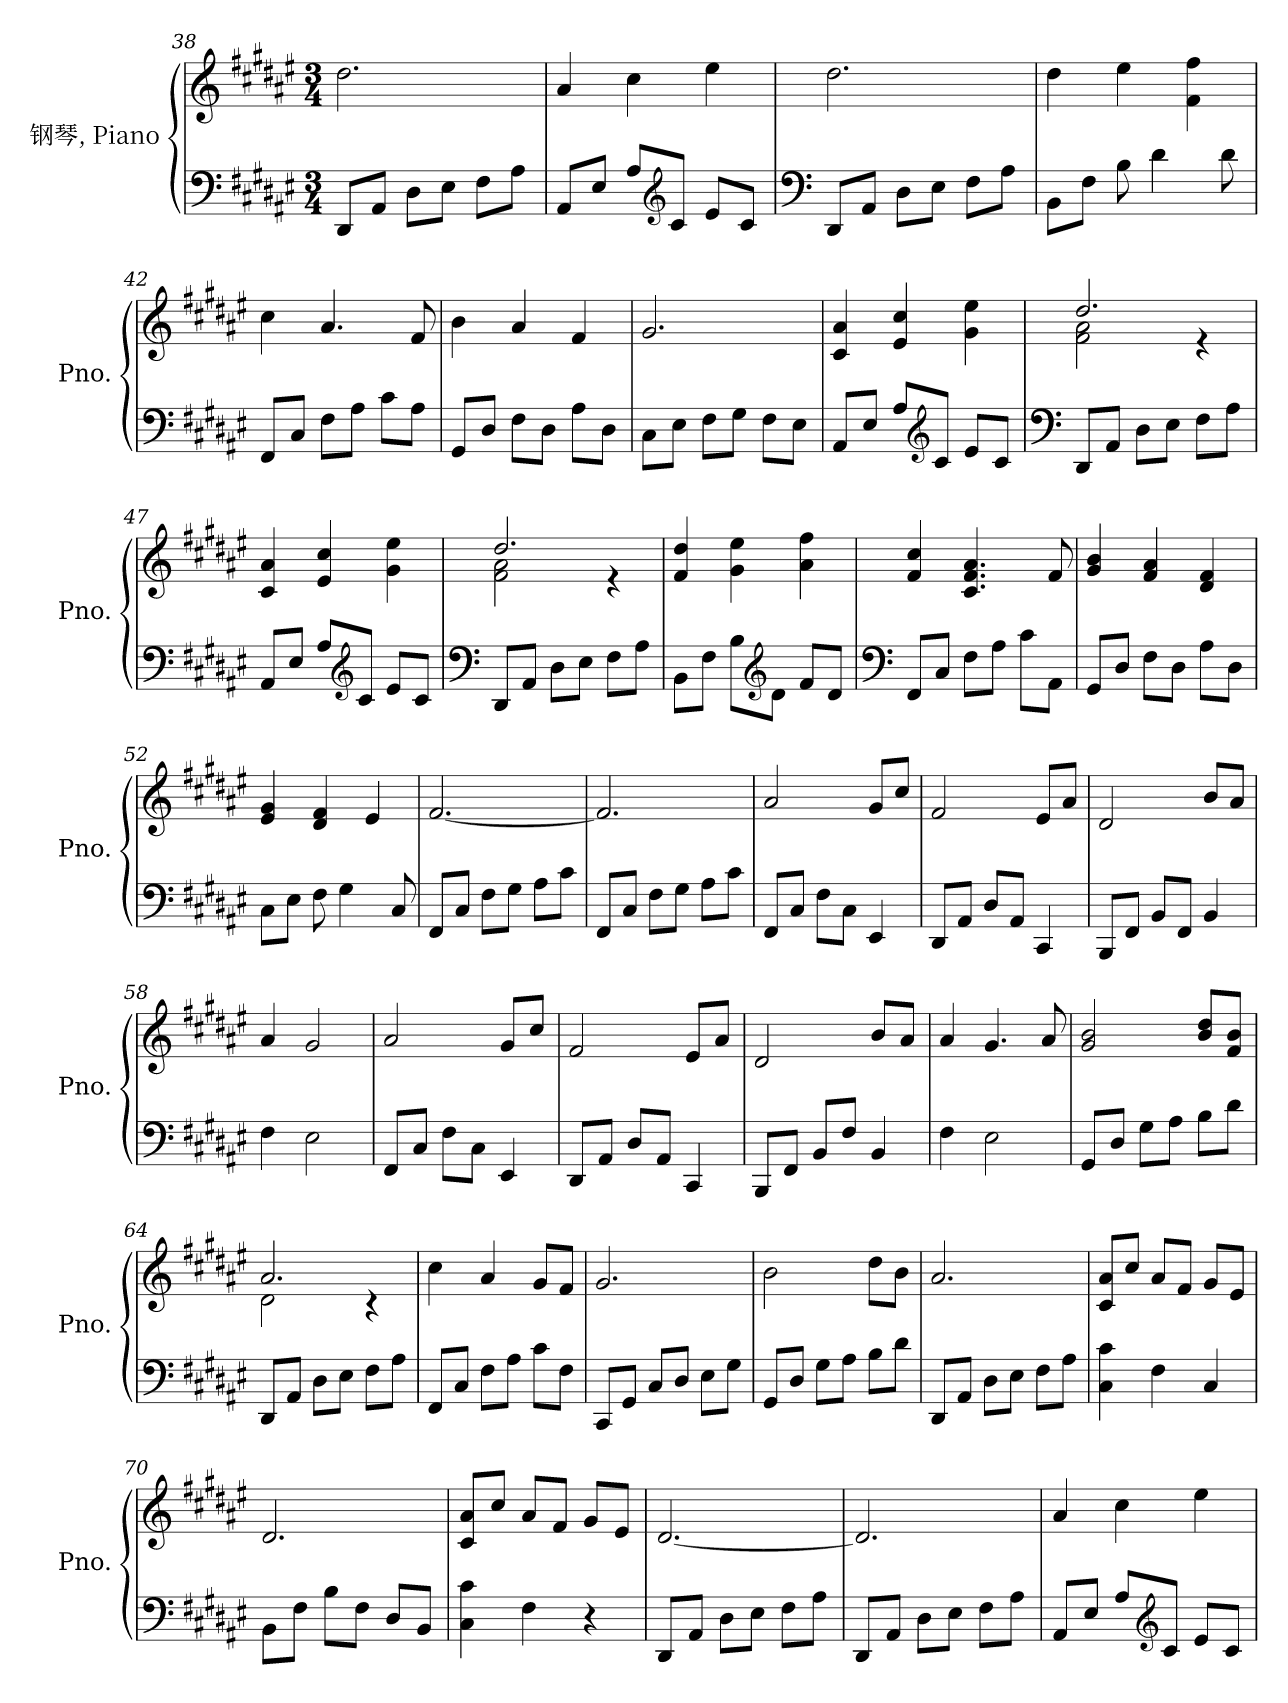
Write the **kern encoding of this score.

**kern	**kern
*part1	*part1
*staff2	*staff1
*I"钢琴, Piano	*
*I'Pno.	*
*clefF4	*clefG2
*k[f#c#g#d#a#e#]	*k[f#c#g#d#a#e#]
*M3/4	*M3/4
=38	=38
8DD#/L	2.dd#\
8AA#/J	.
8D#\L	.
8E#\J	.
8F#\L	.
8A#\J	.
=39	=39
8AA#/L	4a#/
8E#/J	.
8A#/L	4cc#\
*clefG2	*
8c#/J	.
8e#/L	4ee#\
8c#/J	.
=40	=40
*clefF4	*
8DD#/L	2.dd#\
8AA#/J	.
8D#\L	.
8E#\J	.
8F#\L	.
8A#\J	.
!!LO:LB:g=z
=41	=41
8BB\L	4dd#\
8F#\J	.
8B\	4ee#\
4d#\	.
.	4f#\ 4ff#\
8d#\	.
=42	=42
8FF#/L	4cc#\
8C#/J	.
8F#\L	4.a#/
8A#\J	.
8c#\L	.
8A#\J	8f#/
=43	=43
8GG#/L	4b\
8D#/J	.
8F#\L	4a#/
8D#\J	.
8A#\L	4f#/
8D#\J	.
=44	=44
8C#\L	2.g#/
8E#\J	.
8F#\L	.
8G#\J	.
8F#\L	.
8E#\J	.
=45	=45
8AA#/L	4c#/ 4a#/
8E#/J	.
8A#/L	4e#/ 4cc#/
*clefG2	*
8c#/J	.
8e#/L	4g#\ 4ee#\
8c#/J	.
!!LO:LB:g=z
=46	=46
*clefF4	*
*	*^
8DD#/L	2.dd#/	2f#\ 2a#\
8AA#/J	.	.
8D#\L	.	.
8E#\J	.	.
8F#\L	.	4r
8A#\J	.	.
*	*v	*v
=47	=47
8AA#/L	4c#/ 4a#/
8E#/J	.
8A#/L	4e#/ 4cc#/
*clefG2	*
8c#/J	.
8e#/L	4g#\ 4ee#\
8c#/J	.
=48	=48
*clefF4	*
*	*^
8DD#/L	2.dd#/	2f#\ 2a#\
8AA#/J	.	.
8D#\L	.	.
8E#\J	.	.
8F#\L	.	4r
8A#\J	.	.
*	*v	*v
=49	=49
8BB\L	4f#/ 4dd#/
8F#\J	.
8B\L	4g#\ 4ee#\
*clefG2	*
8d#\J	.
8f#/L	4a#\ 4ff#\
8d#/J	.
=50	=50
*clefF4	*
8FF#/L	4f#/ 4cc#/
8C#/J	.
8F#\L	4.c#/ 4.f#/ 4.a#/
8A#\J	.
8c#\L	.
8AA#\J	8f#/
!!LO:LB:g=z
=51	=51
8GG#/L	4g#/ 4b/
8D#/J	.
8F#\L	4f#/ 4a#/
8D#\J	.
8A#\L	4d#/ 4f#/
8D#\J	.
=52	=52
8C#\L	4e#/ 4g#/
8E#\J	.
8F#\	4d#/ 4f#/
4G#\	.
.	4e#/
8C#/	.
=53	=53
8FF#/L	[2.f#/
8C#/J	.
8F#\L	.
8G#\J	.
8A#\L	.
8c#\J	.
=54	=54
*	*MM66
8FF#/L	2.f#/]
8C#/J	.
8F#\L	.
8G#\J	.
8A#\L	.
8c#\J	.
=55	=55
*	*MM76
8FF#/L	2a#/
8C#/J	.
8F#\L	.
8C#\J	.
4EE#/	8g#/L
.	8cc#/J
=56	=56
8DD#/L	2f#/
8AA#/J	.
8D#/L	.
8AA#/J	.
4CC#/	8e#/L
.	8a#/J
!!LO:LB:g=z
=57	=57
8BBB/L	2d#/
8FF#/J	.
8BB/L	.
8FF#/J	.
4BB/	8b/L
.	8a#/J
=58	=58
4F#\	4a#/
2E#\	2g#/
=59	=59
8FF#/L	2a#/
8C#/J	.
8F#\L	.
8C#\J	.
4EE#/	8g#/L
.	8cc#/J
=60	=60
8DD#/L	2f#/
8AA#/J	.
8D#/L	.
8AA#/J	.
4CC#/	8e#/L
.	8a#/J
=61	=61
8BBB/L	2d#/
8FF#/J	.
8BB/L	.
8F#/J	.
4BB/	8b/L
.	8a#/J
=62	=62
4F#\	4a#/
2E#\	4.g#/
.	8a#/
=63	=63
8GG#/L	2g#/ 2b/
8D#/J	.
8G#\L	.
8A#\J	.
8B\L	8b/ 8dd#/L
8d#\J	8f#/ 8b/J
!!LO:LB:g=z
=64	=64
*	*^
8DD#/L	2.a#/	2d#\
8AA#/J	.	.
8D#\L	.	.
8E#\J	.	.
8F#\L	.	4r
8A#\J	.	.
*	*v	*v
=65	=65
8FF#/L	4cc#\
8C#/J	.
8F#\L	4a#/
8A#\J	.
8c#\L	8g#/L
8F#\J	8f#/J
=66	=66
8CC#/L	2.g#/
8GG#/J	.
8C#/L	.
8D#/J	.
8E#\L	.
8G#\J	.
=67	=67
8GG#/L	2b\
8D#/J	.
8G#\L	.
8A#\J	.
8B\L	8dd#\L
8d#\J	8b\J
=68	=68
8DD#/L	2.a#/
8AA#/J	.
8D#\L	.
8E#\J	.
8F#\L	.
8A#\J	.
=69	=69
4C#\ 4c#\	8c#/ 8a#/L
.	8cc#/J
4F#\	8a#/L
.	8f#/J
4C#/	8g#/L
.	8e#/J
!!LO:PB:g=z
=70	=70
8BB\L	2.d#/
8F#\J	.
8B\L	.
8F#\J	.
8D#/L	.
8BB/J	.
=71	=71
4C#\ 4c#\	8c#/ 8a#/L
.	8cc#/J
4F#\	8a#/L
.	8f#/J
4r	8g#/L
.	8e#/J
=72	=72
8DD#/L	[2.d#/
8AA#/J	.
8D#\L	.
8E#\J	.
8F#\L	.
8A#\J	.
=73	=73
8DD#/L	2.d#/]
8AA#/J	.
8D#\L	.
8E#\J	.
8F#\L	.
8A#\J	.
=74	=74
8AA#/L	4a#/
8E#/J	.
8A#/L	4cc#\
*clefG2	*
8c#/J	.
8e#/L	4ee#\
8c#/J	.
=	=
*-	*-
